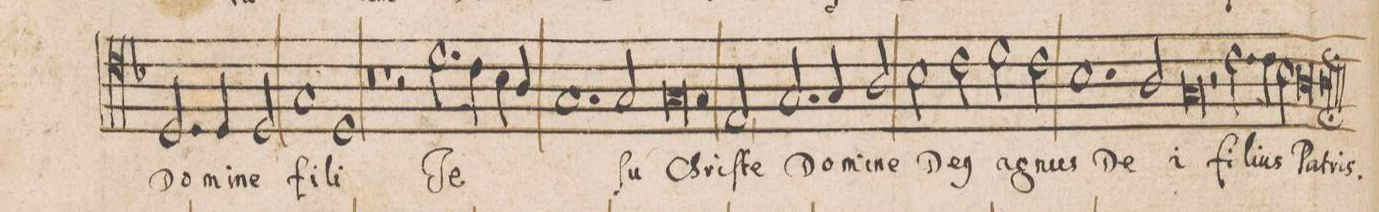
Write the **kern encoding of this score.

**kern	**text
*I"TENOR	*
*clefC4	*
*k[b-]	*
*met(C|)	*
*M2/1	*
2.D/	Do-
4D/	-mi-
2D/	-ne
=37-	=37-
1G	fi-
1D	-li
=38-	=38-
0r	.
=39-	=39-
1r	.
2r	.
2.d\	Je-
=40-	=40-
4c\	.
4B-\	.
4A/	.
1.G	.
=41-	=41-
2G/	-ſu
0.G	Chri-
=42-	=42-
=43-	=43-
2E,/	ſte
2.G/	Do-
4G/	-mi-
2A/	-ne
=44-	=44-
2B-\	De-
2c\	-(us)
2d\	ag-
2c\	-nus
=45-	=45-
1.B-	De-
2A/	.
=46-	=46-
0G	-i
=47-	=47-
2r	.
2.c\	fi-
4c\	-li-
2B-\	-us
=48-	=48-
0A	Pat-
=49-	=49-
0A;	-ris
=50||-	=50||-
*M2/1	*
*met(C|)	*
*-	*-
